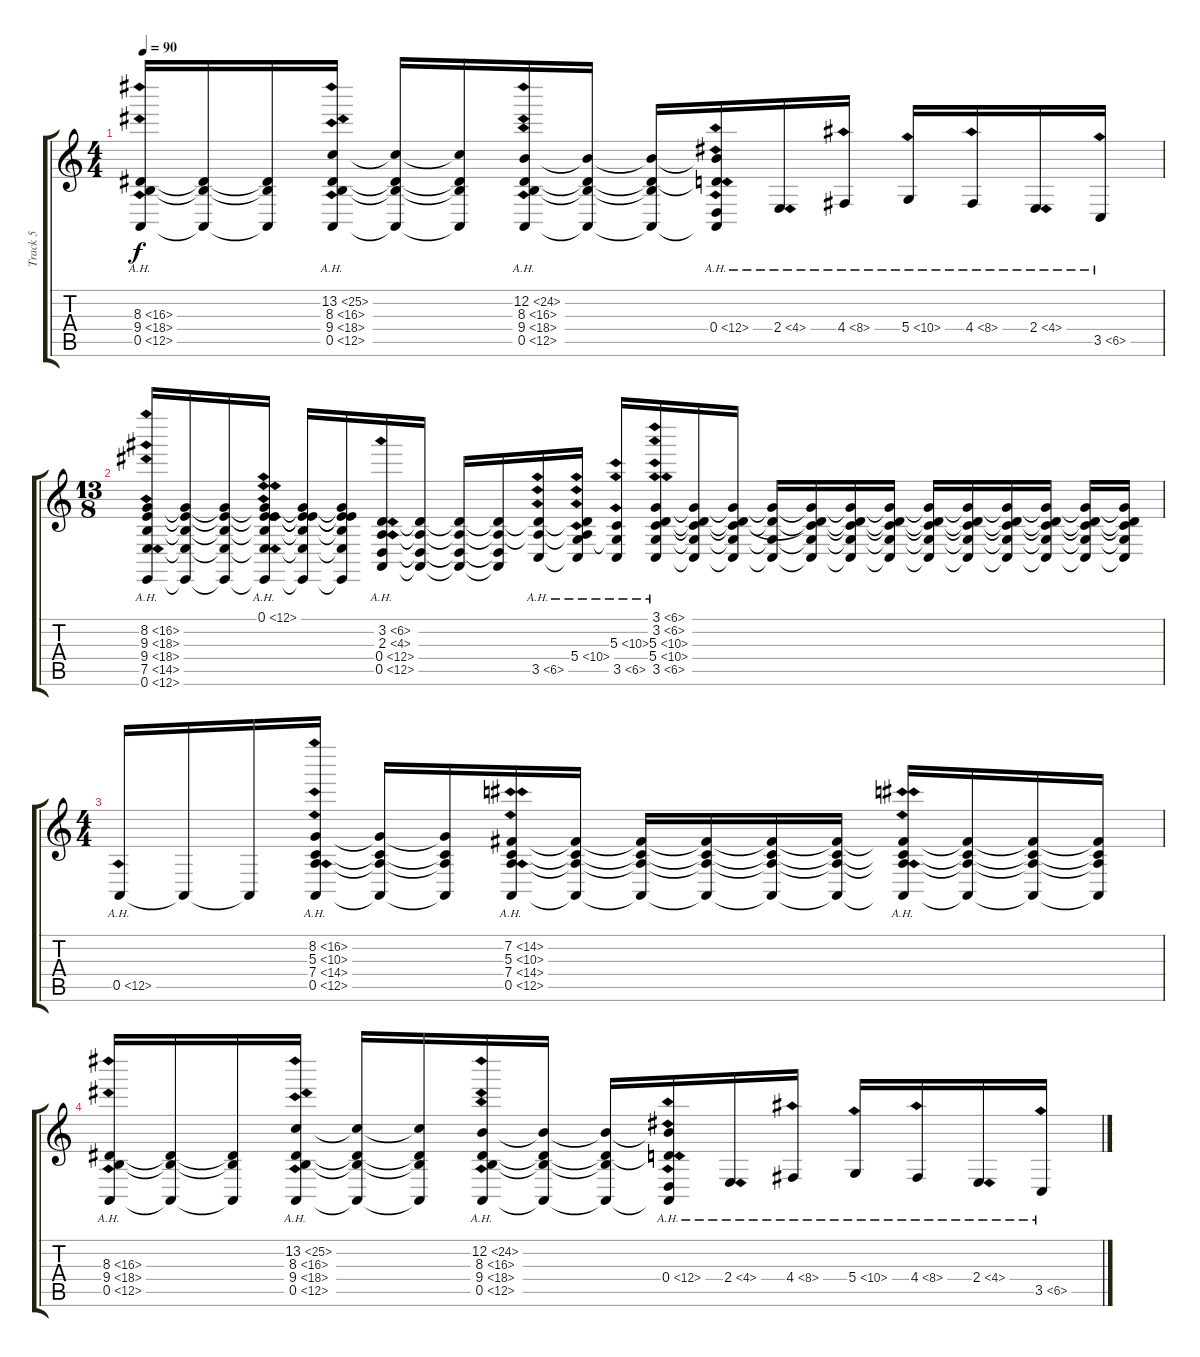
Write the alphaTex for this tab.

\track ("Track 5" "Track 5") {instrument stringensemble1}
\staff {score tabs}
\tuning (E4 B3 G3 D3 A2 E2) {hide}
\ts (4 4)
\tempo 90
\clef g2
\ks c
(8.3{ah 8} 9.4{ah 9} 0.5{ah 12}).16{dy f} (8.3{t} 9.4{t} 0.5{t}).16 (8.3{t} 9.4{t} 0.5{t}).16 (13.2{ah 12} 8.3{ah 8} 9.4{ah 9} 0.5{ah 12}).16 (13.2{t} 8.3{t} 9.4{t} 0.5{t}).16 (13.2{t} 8.3{t} 9.4{t} 0.5{t}).16 (12.2{ah 12} 8.3{ah 8} 9.4{ah 9} 0.5{ah 12}).16 (12.2{t} 8.3{t} 9.4{t} 0.5{t}).16 (12.2{t} 8.3{t} 9.4{t} 0.5{t}).16 (12.2{ah 12 t} 8.3{ah 12 t} 0.4{ah 12} 0.5{ah 12 t}).16 2.4{ah 2}.16 4.4{ah 4}.16 5.4{ah 5}.16 4.4{ah 4}.16 2.4{ah 2}.16 3.5{ah 3}.16 |
\ts (13 8)
(8.2{ah 8} 9.3{ah 9} 9.4{ah 9} 7.5{ah 7} 0.6{ah 12}).16{instrument stringensemble1} (8.2{t} 9.3{t} 9.4{t} 7.5{t} 0.6{t}).16 (8.2{t} 9.3{t} 9.4{t} 7.5{t} 0.6{t}).16 (0.1{ah 12} 8.2{ah 12 t} 9.3{ah 12 t} 9.4{ah 12 t} 7.5{ah 12 t} 0.6{ah 12 t}).16 (0.1{t} 8.2{t} 9.3{t} 9.4{t} 7.5{t} 0.6{t}).16 (0.1{t} 8.2{t} 9.3{t} 9.4{t} 7.5{t} 0.6{t}).16 (3.2{ah 3} 2.3{ah 2} 0.4{ah 12} 0.5{ah 12}).16 (3.2{t} 2.3{t} 0.4{t} 0.5{t}).16 (3.2{t} 2.3{t} 0.4{t} 0.5{t}).16 (3.2{t} 2.3{t} 0.4{t} 0.5{t}).16 (3.2{ah 12 t} 2.3{ah 12 t} 3.5{ah 3}).16 (3.2{ah 12 t} 2.3{ah 12 t} 5.4{ah 5} 3.5{ah 12 t}).16 (5.3{ah 5} 5.4{ah 12 t} 3.5{ah 3}).16 (3.1{ah 3} 3.2{ah 3} 5.3{ah 5} 5.4{ah 5} 3.5{ah 3}).16 (3.1{t} 3.2{t} 5.3{t} 5.4{t} 3.5{t}).16 (3.1{t} 3.2{t} 5.3{t} 5.4{t} 3.5{t}).16 (3.1{t} 3.2{t} 5.4{t} 3.5{t}).16 (3.1{t} 3.2{t} 5.3{t} 5.4{t} 3.5{t}).16 (3.1{t} 3.2{t} 5.3{t} 5.4{t} 3.5{t}).16 (3.1{t} 3.2{t} 5.3{t} 5.4{t} 3.5{t}).16 (3.1{t} 3.2{t} 5.3{t} 5.4{t} 3.5{t}).16 (3.1{t} 3.2{t} 5.3{t} 5.4{t} 3.5{t}).16 (3.1{t} 3.2{t} 5.3{t} 5.4{t} 3.5{t}).16 (3.1{t} 3.2{t} 5.3{t} 5.4{t} 3.5{t}).16 (3.1{t} 3.2{t} 5.3{t} 5.4{t} 3.5{t}).16 (3.1{t} 3.2{t} 5.3{t} 5.4{t} 3.5{t}).16 |
\ts (4 4)
0.5{ah 12}.16 0.5{t}.16 0.5{t}.16 (8.2{ah 8} 5.3{ah 5} 7.4{ah 7} 0.5{ah 12}).16 (8.2{t} 5.3{t} 7.4{t} 0.5{t}).16 (8.2{t} 5.3{t} 7.4{t} 0.5{t}).16 (7.2{ah 7} 5.3{ah 5} 7.4{ah 7} 0.5{ah 12}).16 (7.2{t} 5.3{t} 7.4{t} 0.5{t}).16 (7.2{t} 5.3{t} 7.4{t} 0.5{t}).16 (7.2{t} 5.3{t} 7.4{t} 0.5{t}).16 (7.2{t} 5.3{t} 7.4{t} 0.5{t}).16 (7.2{t} 5.3{t} 7.4{t} 0.5{t}).16 (7.2{ah 7 t} 5.3{ah 5 t} 7.4{ah 7 t} 0.5{ah 12 t}).16 (7.2{t} 5.3{t} 7.4{t} 0.5{t}).16 (7.2{t} 5.3{t} 7.4{t} 0.5{t}).16 (7.2{t} 5.3{t} 7.4{t} 0.5{t}).16 |
(8.3{ah 8} 9.4{ah 9} 0.5{ah 12}).16 (8.3{t} 9.4{t} 0.5{t}).16 (8.3{t} 9.4{t} 0.5{t}).16 (13.2{ah 12} 8.3{ah 8} 9.4{ah 9} 0.5{ah 12}).16 (13.2{t} 8.3{t} 9.4{t} 0.5{t}).16 (13.2{t} 8.3{t} 9.4{t} 0.5{t}).16 (12.2{ah 12} 8.3{ah 8} 9.4{ah 9} 0.5{ah 12}).16 (12.2{t} 8.3{t} 9.4{t} 0.5{t}).16 (12.2{t} 8.3{t} 9.4{t} 0.5{t}).16 (12.2{ah 12 t} 8.3{ah 12 t} 0.4{ah 12} 0.5{ah 12 t}).16 2.4{ah 2}.16 4.4{ah 4}.16 5.4{ah 5}.16 4.4{ah 4}.16 2.4{ah 2}.16 3.5{ah 3}.16
